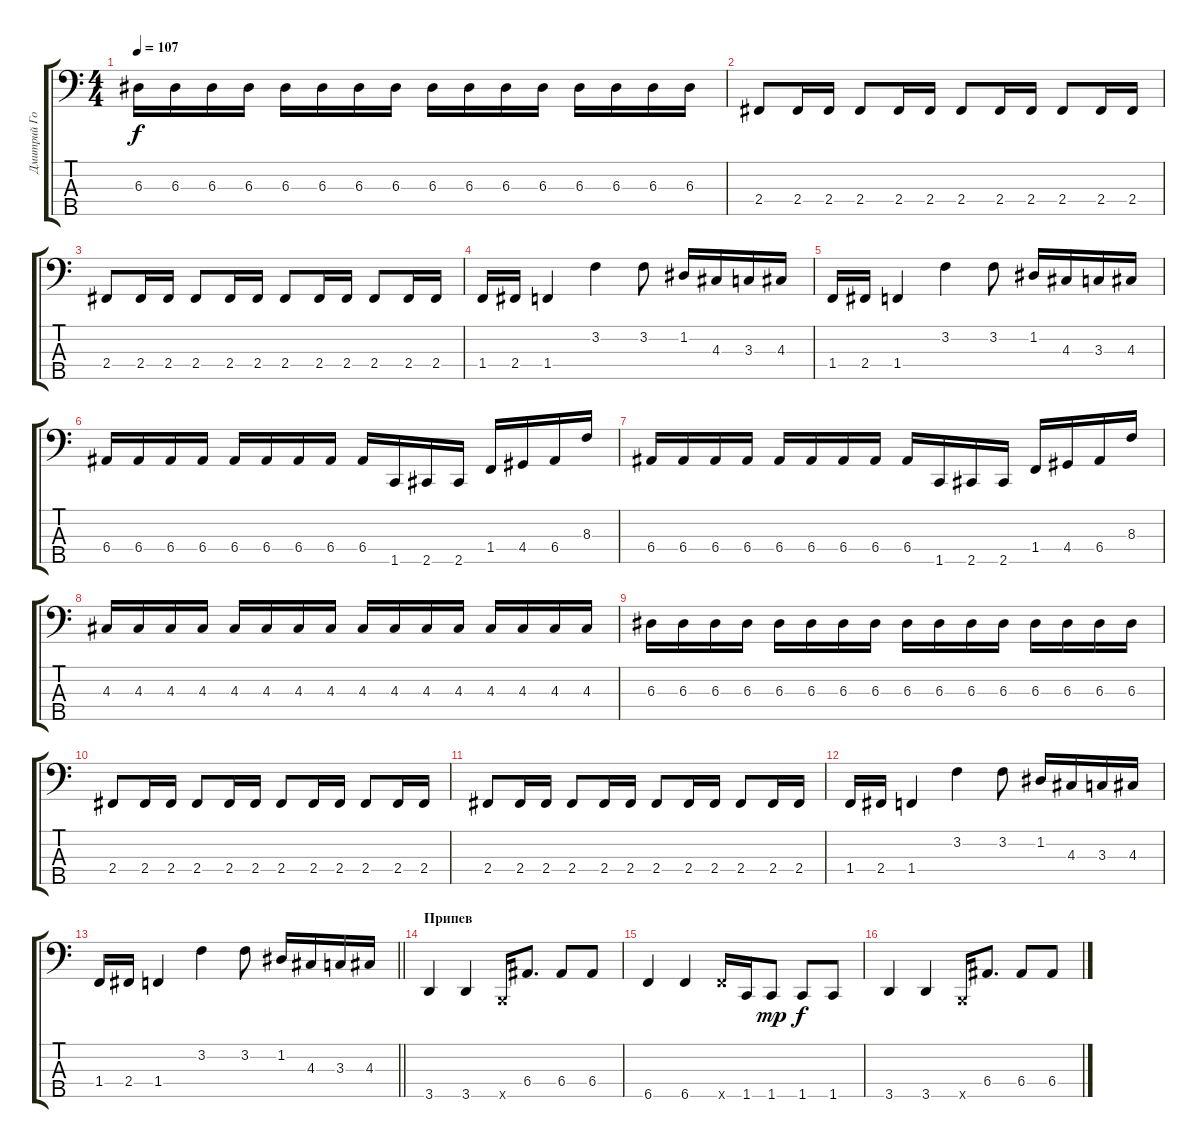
\track ("Дмитрий Голяшев" "Дмитрий Го") {instrument electricbassfinger}
\staff {score tabs}
\tuning (G2 D2 A1 E1 B0) {hide}
\ts (4 4)
\tempo 107
\clef f4
\ks c
6.3.16{dy f} 6.3.16 6.3.16 6.3.16 6.3.16 6.3.16 6.3.16 6.3.16 6.3.16 6.3.16 6.3.16 6.3.16 6.3.16 6.3.16 6.3.16 6.3.16 |
2.4.8 2.4.16 2.4.16 2.4.8 2.4.16 2.4.16 2.4.8 2.4.16 2.4.16 2.4.8 2.4.16 2.4.16 |
2.4.8 2.4.16 2.4.16 2.4.8 2.4.16 2.4.16 2.4.8 2.4.16 2.4.16 2.4.8 2.4.16 2.4.16 |
1.4.16 2.4.16 1.4.4 3.2.4 3.2.8 1.2.16 4.3.16 3.3.16 4.3.16 |
1.4.16 2.4.16 1.4.4 3.2.4 3.2.8 1.2.16 4.3.16 3.3.16 4.3.16 |
6.4.16 6.4.16 6.4.16 6.4.16 6.4.16 6.4.16 6.4.16 6.4.16 6.4.16 1.5.16 2.5.16 2.5.16 1.4.16 4.4.16 6.4.16 8.3.16 |
6.4.16 6.4.16 6.4.16 6.4.16 6.4.16 6.4.16 6.4.16 6.4.16 6.4.16 1.5.16 2.5.16 2.5.16 1.4.16 4.4.16 6.4.16 8.3.16 |
4.3.16 4.3.16 4.3.16 4.3.16 4.3.16 4.3.16 4.3.16 4.3.16 4.3.16 4.3.16 4.3.16 4.3.16 4.3.16 4.3.16 4.3.16 4.3.16 |
6.3.16 6.3.16 6.3.16 6.3.16 6.3.16 6.3.16 6.3.16 6.3.16 6.3.16 6.3.16 6.3.16 6.3.16 6.3.16 6.3.16 6.3.16 6.3.16 |
2.4.8 2.4.16 2.4.16 2.4.8 2.4.16 2.4.16 2.4.8 2.4.16 2.4.16 2.4.8 2.4.16 2.4.16 |
2.4.8 2.4.16 2.4.16 2.4.8 2.4.16 2.4.16 2.4.8 2.4.16 2.4.16 2.4.8 2.4.16 2.4.16 |
1.4.16 2.4.16 1.4.4 3.2.4 3.2.8 1.2.16 4.3.16 3.3.16 4.3.16 |
\barLineRight lightlight
1.4.16 2.4.16 1.4.4 3.2.4 3.2.8 1.2.16 4.3.16 3.3.16 4.3.16 |
\section ("" "Припев")
3.5.4 3.5.4 0.5{x}.16 6.4.8{d} 6.4.8 6.4.8 |
6.5.4 6.5.4 6.5{x}.16 1.5.16 1.5.8{dy mp} 1.5.8{dy f} 1.5.8 |
3.5.4 3.5.4 0.5{x}.16 6.4.8{d} 6.4.8 6.4.8
